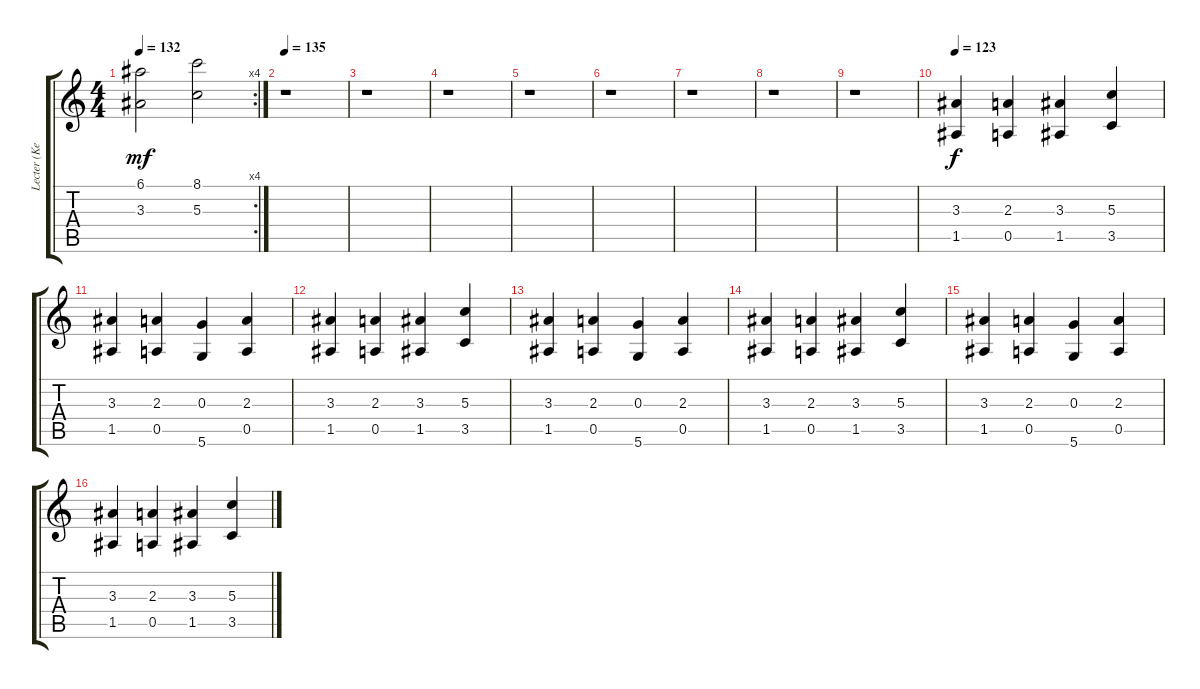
\track ("Lecter (KeybRight)" "Lecter (Ke") {instrument stringensemble1}
\staff {score tabs}
\tuning (E5 B4 G4 D4 A3 D3) {hide}
\rc 4
\ts (4 4)
\tempo 132
\clef g2
\ks c
(6.1 3.3).2{dy mf} (8.1 5.3).2 |
\tempo 135
r.1 |
r.1 |
r.1 |
r.1 |
r.1 |
r.1 |
r.1 |
r.1 |
\tempo 123
(3.3 1.5).4{dy f balance 5 instrument pad7halo} (2.3 0.5).4 (3.3 1.5).4 (5.3 3.5).4 |
(3.3 1.5).4 (2.3 0.5).4 (0.3 5.6).4 (2.3 0.5).4 |
(3.3 1.5).4 (2.3 0.5).4 (3.3 1.5).4 (5.3 3.5).4 |
(3.3 1.5).4 (2.3 0.5).4 (0.3 5.6).4 (2.3 0.5).4 |
(3.3 1.5).4 (2.3 0.5).4 (3.3 1.5).4 (5.3 3.5).4 |
(3.3 1.5).4 (2.3 0.5).4 (0.3 5.6).4 (2.3 0.5).4 |
(3.3 1.5).4 (2.3 0.5).4 (3.3 1.5).4 (5.3 3.5).4
